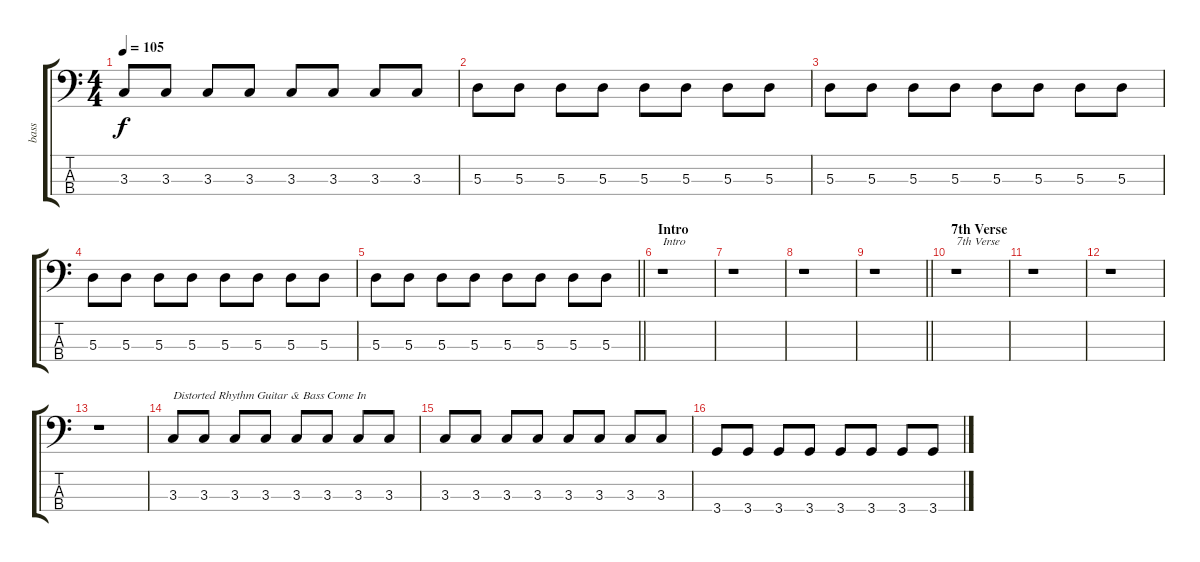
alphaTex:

\track ("bass" "bass") {instrument electricbasspick}
\staff {score tabs}
\tuning (G2 D2 A1 E1) {hide}
\ts (4 4)
\tempo 105
\clef f4
\ks c
3.3.8{dy f} 3.3.8 3.3.8 3.3.8 3.3.8 3.3.8 3.3.8 3.3.8 |
5.3.8 5.3.8 5.3.8 5.3.8 5.3.8 5.3.8 5.3.8 5.3.8 |
5.3.8 5.3.8 5.3.8 5.3.8 5.3.8 5.3.8 5.3.8 5.3.8 |
5.3.8 5.3.8 5.3.8 5.3.8 5.3.8 5.3.8 5.3.8 5.3.8 |
\barLineRight lightlight
5.3.8 5.3.8 5.3.8 5.3.8 5.3.8 5.3.8 5.3.8 5.3.8 |
\section ("" "Intro")
r.1{txt "Intro"} |
r.1 |
r.1 |
\barLineRight lightlight
r.1 |
\section ("" "7th Verse")
r.1{txt "7th Verse"} |
r.1 |
r.1 |
r.1 |
3.3.8{txt "Distorted Rhythm Guitar & Bass Come In"} 3.3.8 3.3.8 3.3.8 3.3.8 3.3.8 3.3.8 3.3.8 |
3.3.8 3.3.8 3.3.8 3.3.8 3.3.8 3.3.8 3.3.8 3.3.8 |
3.4.8 3.4.8 3.4.8 3.4.8 3.4.8 3.4.8 3.4.8 3.4.8
